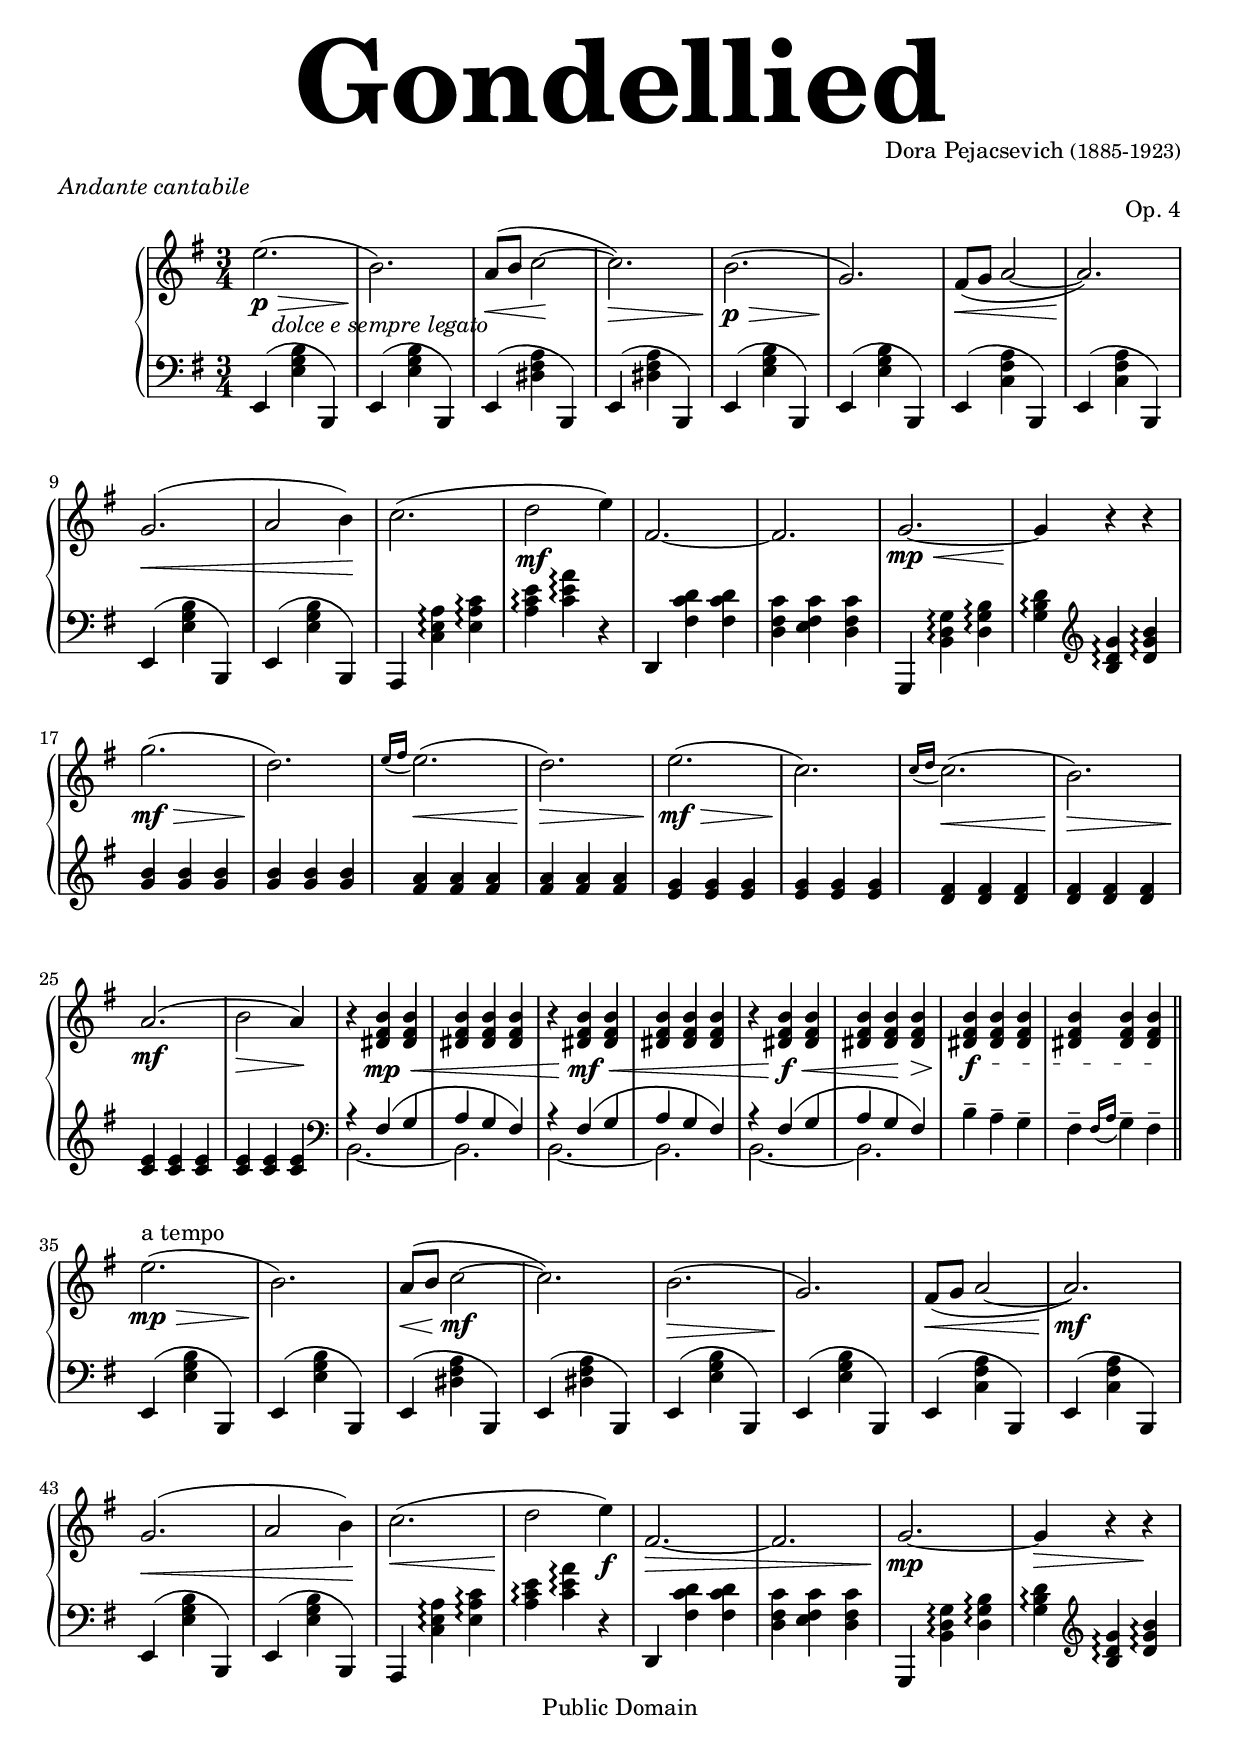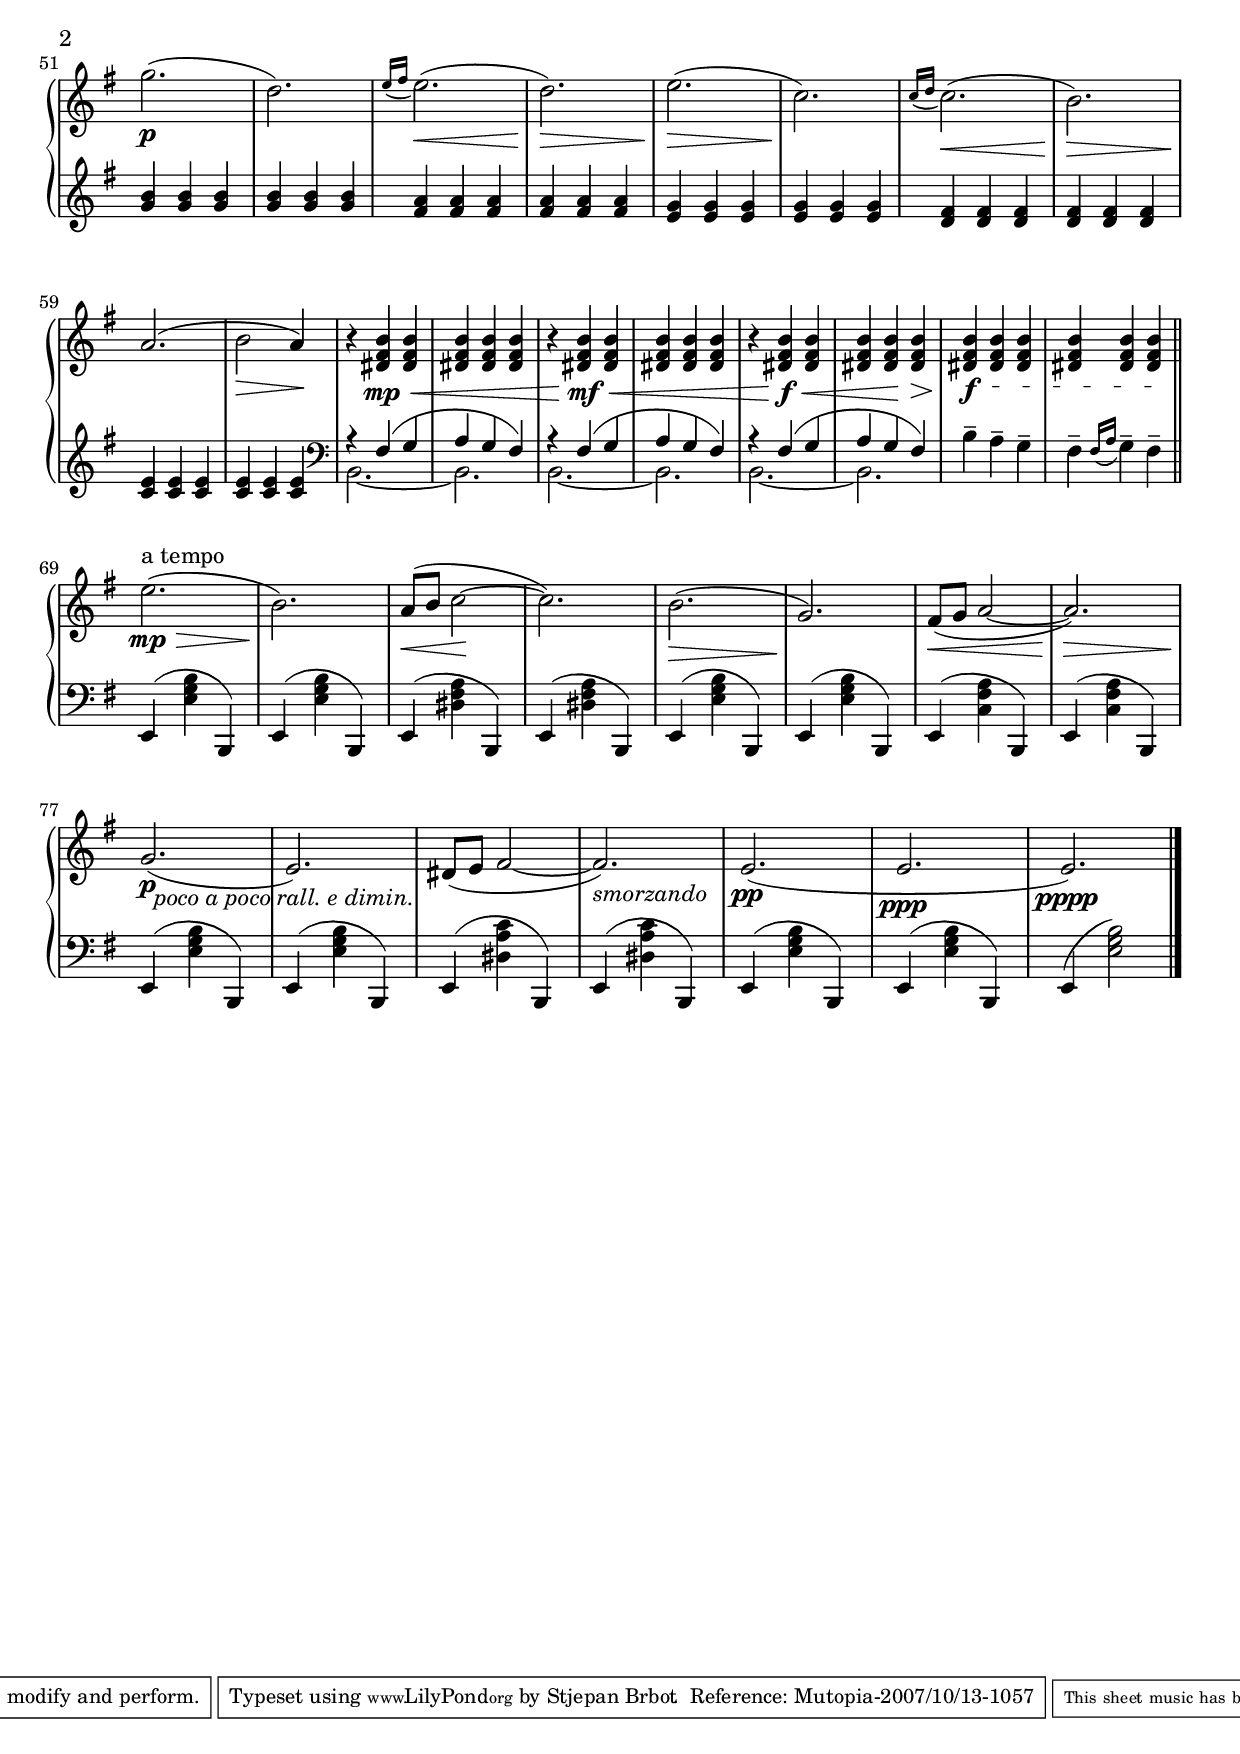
%{
Gondellied by Dora Pejacsevich
first croatian woman compositor
%}

\version "2.10.33"

\header
{
  filename = "Gondellied.ly"
  title = \markup \fontsize #10.0 "Gondellied"
  composer = \markup \center-align { "Dora Pejacsevich" \small "(1885-1923)" }
  meter = \markup \italic "Andante cantabile"
  opus = "Op. 4"

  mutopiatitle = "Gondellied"
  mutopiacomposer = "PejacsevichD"
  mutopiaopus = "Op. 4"
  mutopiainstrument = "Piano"
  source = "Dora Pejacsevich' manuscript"
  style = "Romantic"
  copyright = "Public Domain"
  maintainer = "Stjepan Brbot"
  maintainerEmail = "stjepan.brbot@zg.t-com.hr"
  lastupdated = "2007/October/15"

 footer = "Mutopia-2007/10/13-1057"
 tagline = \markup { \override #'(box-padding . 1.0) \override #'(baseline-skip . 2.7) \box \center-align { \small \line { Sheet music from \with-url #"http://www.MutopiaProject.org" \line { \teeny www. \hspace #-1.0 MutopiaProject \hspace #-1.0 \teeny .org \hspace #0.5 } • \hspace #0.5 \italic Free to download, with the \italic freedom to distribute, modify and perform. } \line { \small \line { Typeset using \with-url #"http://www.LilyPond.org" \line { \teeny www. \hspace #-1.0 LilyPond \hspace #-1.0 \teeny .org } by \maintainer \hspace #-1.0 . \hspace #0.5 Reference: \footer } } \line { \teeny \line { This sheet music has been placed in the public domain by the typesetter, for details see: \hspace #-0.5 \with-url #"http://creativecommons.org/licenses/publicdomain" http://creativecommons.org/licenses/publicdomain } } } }
}

\score
{
  \new PianoStaff
    <<
      \new Staff \relative c''
      { 
        \clef "G" \time 3/4 \key e \minor

        e2. \> \p _\markup { \italic "   dolce e sempre legato" } ( b2.) \!                                                 % bar  1,2
        a8 \< ( b c2 \! ~ c2.) \>                                                                                           % bar  3,4
        b2. \p \> ( g2.) \!                                                                                                 % bar  5,6
        fis8 \< ( g a2 ~ a2. ) \! \break                                                                                    % bar  7,8
        
        g2. \< ( a2  b4) \!                                                                                                 % bar  9,10
        c2.( d2 \mf e4)                                                                                                     % bar 11,12
        fis,2. ~ fis2.                                                                                                      % bar 13,14
        g2. \mp \< ~ g4 \! r4 r4 \break                                                                                     % bar 15,16

        g'2. \mf \> ( d2.) \!                                                                                               % bar 17,18
        \appoggiatura { e16[ fis] } e2. \< ( d2.) \>                                                                        % bar 19,20
        e2. \mf \> ( c2.) \!                                                                                                % bar 21,22
        \appoggiatura { c16[ d] } c2. \< ( b2.) \> \break                                                                   % bar 23,24
        
        a2. \mf ( b2 \> a4) \!                                                                                              % bar 25,26
        r4 <b fis dis> \mp \< <b fis dis>   <b fis dis> <b fis dis> <b fis dis>                                             % bar 27,28
        r4 <b fis dis> \mf \< <b fis dis>   <b fis dis> <b fis dis> <b fis dis>                                             % bar 29,30
        r4 <b fis dis> \f  \< <b fis dis>   <b fis dis> <b fis dis> \! <b fis dis> \>                                       % bar 31,32
        
        \textSpannerDown \override TextSpanner #'edge-text = #(cons (markup #:italic "rit" ) "")
        <b fis dis> \f <b fis dis>\startTextSpan <b fis dis>                                                                % bar 33
        <b fis dis> <b fis dis> <b fis dis>\stopTextSpan \bar "||" \break                                                   % bar 34
        
        e2. ^"a tempo" \mp \> ( b2.) \!                                                                                     % bar 35,36
        a8 \< ( b c2 \mf ~ c2.)                                                                                             % bar 37,38
        b2. \> ( g2.) \!                                                                                                    % bar 39,40
        fis8 \< ( g  a2 ~a2.) \mf \break                                                                                    % bar 41,42

        g2. \< ( a2 b4) \!                                                                                                  % bar 43,44
        c2. \< ( d2 \! e4) \f                                                                                               % bar 45,46
        fis,2. \> ~ fis2.                                                                                                   % bar 47,48
        g2. \mp ~ g4 \> r4 r4 \! \break                                                                                     % bar 49,50

        g'2. \p ( d2.)                                                                                                      % bar 51,52
        \appoggiatura { e16[ fis] } e2. \< ( d2.) \>                                                                        % bar 53,54
        e2. \> ( c2.) \!                                                                                                    % bar 55,56
        \appoggiatura { c16[ d] } c2. \< ( b2.) \> \break                                                                   % bar 57,58
        
        a2. \! ( b2 \> a4) \!                                                                                               % bar 59,60
        r4 <b fis dis> \mp \< <b fis dis>   <b fis dis> <b fis dis> <b fis dis>                                             % bar 61,62
        r4 <b fis dis> \mf \< <b fis dis>   <b fis dis> <b fis dis> <b fis dis>                                             % bar 63,64
        r4 <b fis dis> \f \< <b fis dis>   <b fis dis> <b fis dis> \! <b fis dis> \>                                        % bar 65,66
        
        \textSpannerDown \override TextSpanner #'edge-text = #(cons (markup #:italic "rit" ) "") 
        <b fis dis> \f <b fis dis>\startTextSpan <b fis dis>                                                                % bar 67
        <b fis dis> <b fis dis> <b fis dis>\stopTextSpan \bar "||"  \break                                                  % bar 68

        e2. ^"a tempo" \mp \> ( b2.) \!                                                                                     % bar 69,70
        a8 \< ( b c2 \! ~ c2.)                                                                                              % bar 71,72
        b2.\> ( g2.) \!                                                                                                     % bar 73,74
        fis8 \< ( g a2~a2.) \> \break                                                                                       % bar 75,76
        
        g2. \p _\markup { \italic "  poco a poco rall. e dimin." }( e2.)                                                    % bar 77,78
        dis8( e fis2 ~ fis2._\markup { \italic "smorzando" })                                                               % bar 79,80
        e2.\pp( e2.\ppp e2.\pppp) \bar "|."                                                                                 % bar 81,82,83

      }

      \new Staff \relative c, 
      { 
        \clef "F" \time 3/4 \key e \minor
 
        e4( <e' g b> b,)              e( <e' g b> b,)             e( <dis' fis a> b,)             e( <dis' fis a> b,) 
        e( <e' g b> b,)              e( <e' g b> b,)             e( <c' fis a> b,)               e( <c' fis a> b,)
        e( <e' g b> b,)              e( <e' g b> b,)      a <c' e a>\arpeggio <e a c>\arpeggio   <a c e>\arpeggio <c e a>\arpeggio r4
        d,, <fis' c' d> <fis c' d>  <d fis c'> <e fis c'> <d fis c'>   g,, <b' d g>\arpeggio <d g b>\arpeggio  <g b d>\arpeggio \clef "G" <b d g>\arpeggio <d g b>\arpeggio  

        <g b> <g b> <g b>               <g b> <g b> <g b>
        <fis a> <fis a> <fis a>      <fis a> <fis a> <fis a>     <e g> <e g> <e g>               <e g> <e g> <e g>
        <d fis> <d fis> <d fis>      <d fis> <d fis> <d fis>     <c e> <c e> <c e>               <c e> <c e> <c e> \clef "F"
        << { r4 fis,4( g4 a4 g4 fis4) } \\ { b,2.~b2. } >> << { r4 fis'4( g4 a4 g4 fis4) } \\ { b,2.~b2. } >>  << { r4 fis'4( g4 a4 g4 fis4) } \\ { b,2.~b2. } >> b'4-- a4-- g4-- fis-- \appoggiatura { fis16[ a] } g4-- fis--

        e,( <e' g b> b,)             e( <e' g b> b,)             e( <dis' fis a> b,)             e( <dis' fis a> b,) 
        e( <e' g b> b,)              e( <e' g b> b,)             e( <c' fis a> b,)               e( <c' fis a> b,)
        e( <e' g b> b,)              e( <e' g b> b,)      a <c' e a>\arpeggio <e a c>\arpeggio   <a c e>\arpeggio <c e a>\arpeggio r4
        d,, <fis' c' d> <fis c' d>  <d fis c'> <e fis c'> <d fis c'>   g,, <b' d g>\arpeggio <d g b>\arpeggio  <g b d>\arpeggio \clef "G" <b d g>\arpeggio <d g b>\arpeggio  

        <g b> <g b> <g b>            <g b> <g b> <g b>
        <fis a> <fis a> <fis a>      <fis a> <fis a> <fis a>     <e g> <e g> <e g>               <e g> <e g> <e g>
        <d fis> <d fis> <d fis>      <d fis> <d fis> <d fis>  <c e> <c e> <c e>  <c e> <c e> <c e> \clef "F"
        << { r4 fis,4( g4 a4 g4 fis4) } \\ { b,2.~b2. } >> << { r4 fis'4( g4 a4 g4 fis4) } \\ { b,2.~b2. } >>  << { r4 fis'4( g4 a4 g4 fis4) } \\ { b,2.~b2. } >> b'4-- a4-- g4-- fis-- \appoggiatura { fis16[ a] } g4-- fis--

        e,( <e' g b> b,)             e( <e' g b> b,)             e( <dis' fis a> b,)             e( <dis' fis a> b,) 
        e( <e' g b> b,)              e( <e' g b> b,)             e( <c' fis a> b,)               e( <c' fis a> b,)
        e( <e' g b> b,)              e( <e' g b> b,)             e( <dis' a' c> b,)              e( <dis' a' c> b,)
        e( <e' g b> b,)              e( <e' g b> b,)             e( <e' g b>2)
      }

    >>
    \midi { \context { \Voice \remove "Dynamic_performer"} }
    \layout {}
}


